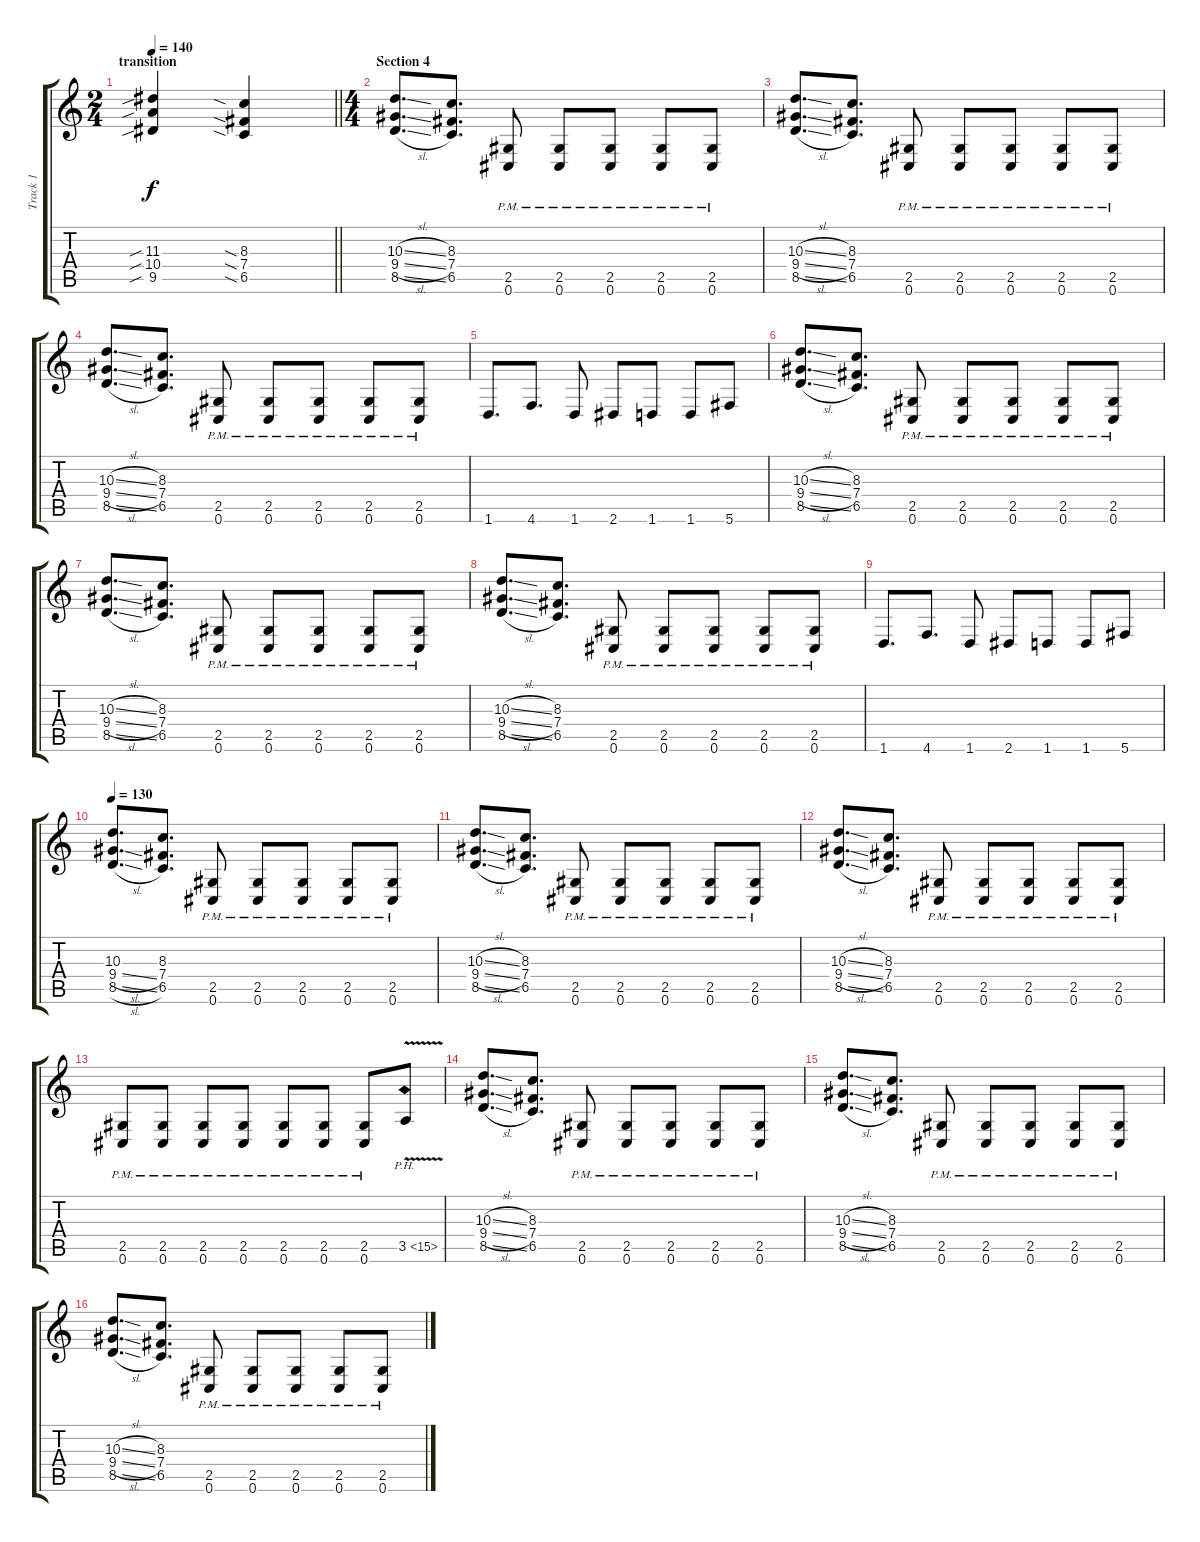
\track ("Track 1" "Track 1") {instrument distortionguitar}
\staff {score tabs}
\tuning (Db4 Ab3 E3 B2 Gb2 Db2) {hide}
\ts (2 4)
\section ("" "transition")
\tempo 140
\clef g2
\barLineRight lightlight
\ks c
(11.3{sib} 10.4{sib} 9.5{sib}).4{dy f} (8.3{sia} 7.4{sia} 6.5{sia}).4 |
\ts (4 4)
\section ("" "Section 4")
(10.3{sl} 9.4{sl} 8.5{sl}).8{d} (8.3 7.4 6.5).8{d} (2.5{pm} 0.6{pm}).8 (2.5{pm} 0.6{pm}).8 (2.5{pm} 0.6{pm}).8 (2.5{pm} 0.6{pm}).8 (2.5{pm} 0.6{pm}).8 |
(10.3{sl} 9.4{sl} 8.5{sl}).8{d} (8.3 7.4 6.5).8{d} (2.5{pm} 0.6{pm}).8 (2.5{pm} 0.6{pm}).8 (2.5{pm} 0.6{pm}).8 (2.5{pm} 0.6{pm}).8 (2.5{pm} 0.6{pm}).8 |
(10.3{sl} 9.4{sl} 8.5{sl}).8{d} (8.3 7.4 6.5).8{d} (2.5{pm} 0.6{pm}).8 (2.5{pm} 0.6{pm}).8 (2.5{pm} 0.6{pm}).8 (2.5{pm} 0.6{pm}).8 (2.5{pm} 0.6{pm}).8 |
1.6.8{d} 4.6.8{d} 1.6.8 2.6.8 1.6.8 1.6.8 5.6.8 |
(10.3{sl} 9.4{sl} 8.5{sl}).8{d} (8.3 7.4 6.5).8{d} (2.5{pm} 0.6{pm}).8 (2.5{pm} 0.6{pm}).8 (2.5{pm} 0.6{pm}).8 (2.5{pm} 0.6{pm}).8 (2.5{pm} 0.6{pm}).8 |
(10.3{sl} 9.4{sl} 8.5{sl}).8{d} (8.3 7.4 6.5).8{d} (2.5{pm} 0.6{pm}).8 (2.5{pm} 0.6{pm}).8 (2.5{pm} 0.6{pm}).8 (2.5{pm} 0.6{pm}).8 (2.5{pm} 0.6{pm}).8 |
(10.3{sl} 9.4{sl} 8.5{sl}).8{d} (8.3 7.4 6.5).8{d} (2.5{pm} 0.6{pm}).8 (2.5{pm} 0.6{pm}).8 (2.5{pm} 0.6{pm}).8 (2.5{pm} 0.6{pm}).8 (2.5{pm} 0.6{pm}).8 |
1.6.8{d} 4.6.8{d} 1.6.8 2.6.8 1.6.8 1.6.8 5.6.8 |
\tempo 130
(10.3 9.4{sl} 8.5{sl}).8{d} (8.3 7.4 6.5).8{d} (2.5{pm} 0.6{pm}).8 (2.5{pm} 0.6{pm}).8 (2.5{pm} 0.6{pm}).8 (2.5{pm} 0.6{pm}).8 (2.5{pm} 0.6{pm}).8 |
(10.3{sl} 9.4{sl} 8.5{sl}).8{d} (8.3 7.4 6.5).8{d} (2.5{pm} 0.6{pm}).8 (2.5{pm} 0.6{pm}).8 (2.5{pm} 0.6{pm}).8 (2.5{pm} 0.6{pm}).8 (2.5{pm} 0.6{pm}).8 |
(10.3{sl} 9.4{sl} 8.5{sl}).8{d} (8.3 7.4 6.5).8{d} (2.5{pm} 0.6{pm}).8 (2.5{pm} 0.6{pm}).8 (2.5{pm} 0.6{pm}).8 (2.5{pm} 0.6{pm}).8 (2.5{pm} 0.6{pm}).8 |
(2.5{pm} 0.6{pm}).8 (2.5{pm} 0.6{pm}).8 (2.5{pm} 0.6{pm}).8 (2.5{pm} 0.6{pm}).8 (2.5{pm} 0.6{pm}).8 (2.5{pm} 0.6{pm}).8 (2.5{pm} 0.6{pm}).8 3.5{ph 12 v}.8 |
(10.3{sl} 9.4{sl} 8.5{sl}).8{d} (8.3 7.4 6.5).8{d} (2.5{pm} 0.6{pm}).8 (2.5{pm} 0.6{pm}).8 (2.5{pm} 0.6{pm}).8 (2.5{pm} 0.6{pm}).8 (2.5{pm} 0.6{pm}).8 |
(10.3{sl} 9.4{sl} 8.5{sl}).8{d} (8.3 7.4 6.5).8{d} (2.5{pm} 0.6{pm}).8 (2.5{pm} 0.6{pm}).8 (2.5{pm} 0.6{pm}).8 (2.5{pm} 0.6{pm}).8 (2.5{pm} 0.6{pm}).8 |
(10.3{sl} 9.4{sl} 8.5{sl}).8{d} (8.3 7.4 6.5).8{d} (2.5{pm} 0.6{pm}).8 (2.5{pm} 0.6{pm}).8 (2.5{pm} 0.6{pm}).8 (2.5{pm} 0.6{pm}).8 (2.5{pm} 0.6{pm}).8
